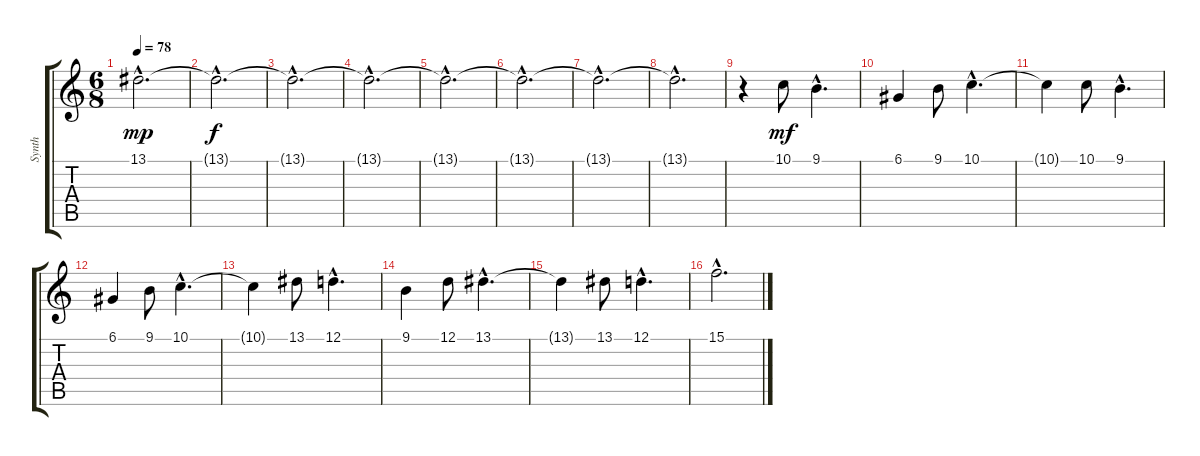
\track ("Synth" "Synth") {instrument synthstrings1}
\staff {score tabs}
\tuning (D4 A3 F3 C3 G2 C2) {hide}
\ts (6 8)
\tempo 78
\clef g2
\ks c
13.1{hac}.2{d dy mp} |
13.1{hac t}.2{d dy f} |
13.1{hac t}.2{d} |
13.1{hac t}.2{d} |
13.1{hac t}.2{d} |
13.1{hac t}.2{d} |
13.1{hac t}.2{d} |
13.1{hac t}.2{d} |
r.4 10.1.8{dy mf} 9.1{hac}.4{d} |
6.1.4 9.1.8 10.1{hac}.4{d} |
10.1{t}.4 10.1.8 9.1{hac}.4{d} |
6.1.4 9.1.8 10.1{hac}.4{d} |
10.1{t}.4 13.1.8 12.1{hac}.4{d} |
9.1.4 12.1.8 13.1{hac}.4{d} |
13.1{t}.4 13.1.8 12.1{hac}.4{d} |
15.1{hac}.2{d}
